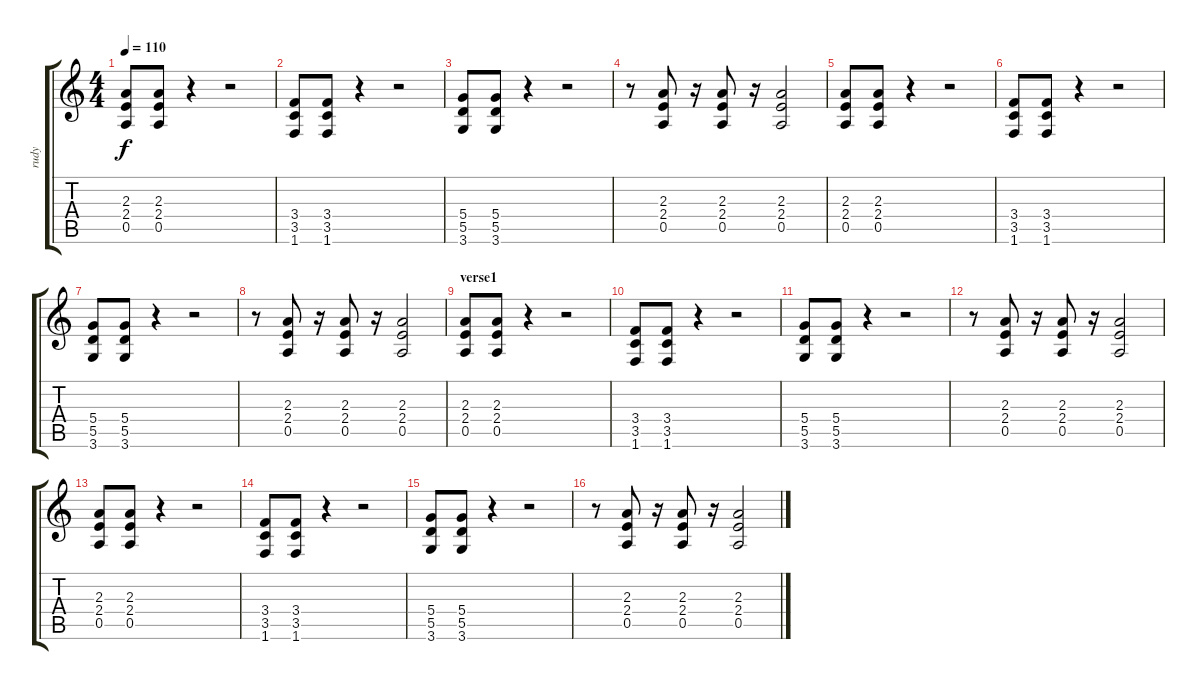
\track ("rudy" "rudy") {instrument distortionguitar}
\staff {score tabs}
\tuning (E4 B3 G3 D3 A2 E2) {hide}
\ts (4 4)
\tempo 110
\clef g2
\ks c
(2.3 2.4 0.5).8{dy f instrument distortionguitar} (2.3 2.4 0.5).8 r.4 r.2 |
(3.4 3.5 1.6).8 (3.4 3.5 1.6).8 r.4 r.2 |
(5.4 5.5 3.6).8 (5.4 5.5 3.6).8 r.4 r.2 |
r.8 (2.3 2.4 0.5).8 r.16 (2.3 2.4 0.5).8 r.16 (2.3 2.4 0.5).2 |
(2.3 2.4 0.5).8 (2.3 2.4 0.5).8 r.4 r.2 |
(3.4 3.5 1.6).8 (3.4 3.5 1.6).8 r.4 r.2 |
(5.4 5.5 3.6).8 (5.4 5.5 3.6).8 r.4 r.2 |
r.8 (2.3 2.4 0.5).8 r.16 (2.3 2.4 0.5).8 r.16 (2.3 2.4 0.5).2 |
\section ("" "verse1")
(2.3 2.4 0.5).8 (2.3 2.4 0.5).8 r.4 r.2 |
(3.4 3.5 1.6).8 (3.4 3.5 1.6).8 r.4 r.2 |
(5.4 5.5 3.6).8 (5.4 5.5 3.6).8 r.4 r.2 |
r.8 (2.3 2.4 0.5).8 r.16 (2.3 2.4 0.5).8 r.16 (2.3 2.4 0.5).2 |
(2.3 2.4 0.5).8 (2.3 2.4 0.5).8 r.4 r.2 |
(3.4 3.5 1.6).8 (3.4 3.5 1.6).8 r.4 r.2 |
(5.4 5.5 3.6).8 (5.4 5.5 3.6).8 r.4 r.2 |
r.8 (2.3 2.4 0.5).8 r.16 (2.3 2.4 0.5).8 r.16 (2.3 2.4 0.5).2
